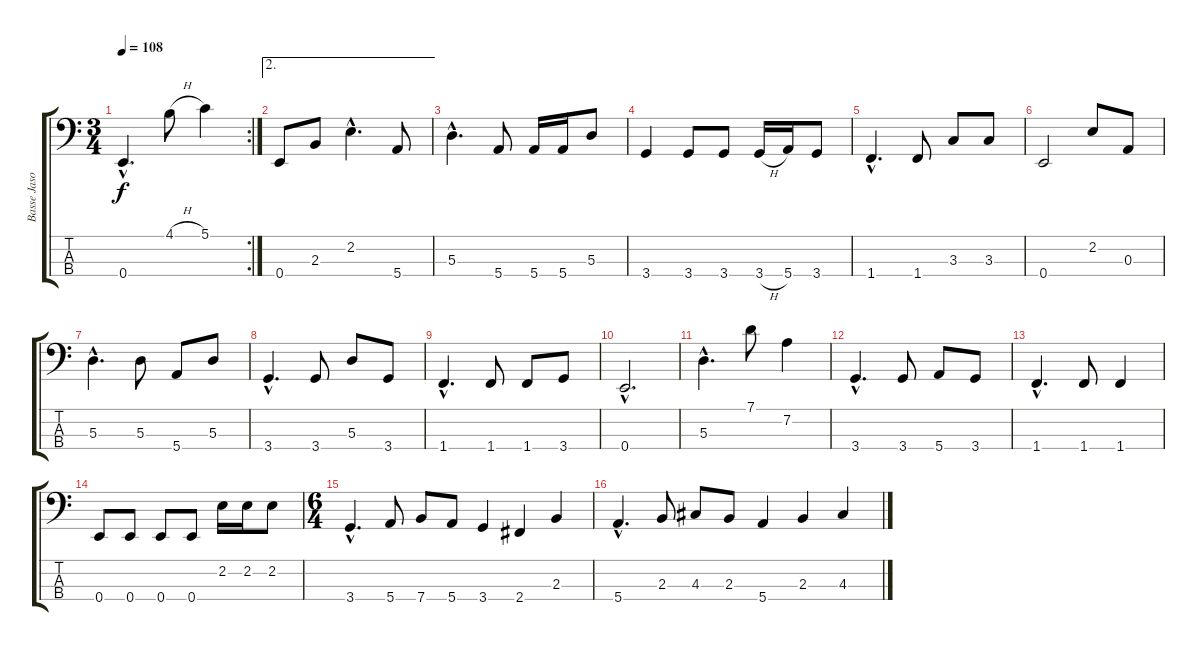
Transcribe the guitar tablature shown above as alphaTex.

\track ("Basse Jason" "Basse Jaso") {instrument electricbasspick}
\staff {score tabs}
\tuning (G2 D2 A1 E1) {hide}
\rc 2
\ts (3 4)
\tempo 108
\clef f4
\ks c
0.4{hac}.4{d dy f} 4.1{h}.8 5.1.4 |
\ae 2
0.4.8 2.3.8 2.2{hac}.4{d} 5.4.8 |
5.3{hac}.4{d} 5.4.8 5.4.16 5.4.16 5.3.8 |
3.4.4 3.4.8 3.4.8 3.4{h}.16 5.4.16 3.4.8 |
1.4{hac}.4{d} 1.4.8 3.3.8 3.3.8 |
0.4.2 2.2.8 0.3.8 |
5.3{hac}.4{d} 5.3.8 5.4.8 5.3.8 |
3.4{hac}.4{d} 3.4.8 5.3.8 3.4.8 |
1.4{hac}.4{d} 1.4.8 1.4.8 3.4.8 |
0.4{hac}.2{d} |
5.3{hac}.4{d} 7.1.8 7.2.4 |
3.4{hac}.4{d} 3.4.8 5.4.8 3.4.8 |
1.4{hac}.4{d} 1.4.8 1.4.4 |
0.4.8 0.4.8 0.4.8 0.4.8 2.2.16 2.2.16 2.2.8 |
\ts (6 4)
3.4{hac}.4{d} 5.4.8 7.4.8 5.4.8 3.4.4 2.4.4 2.3.4 |
5.4{hac}.4{d} 2.3.8 4.3.8 2.3.8 5.4.4 2.3.4 4.3.4
